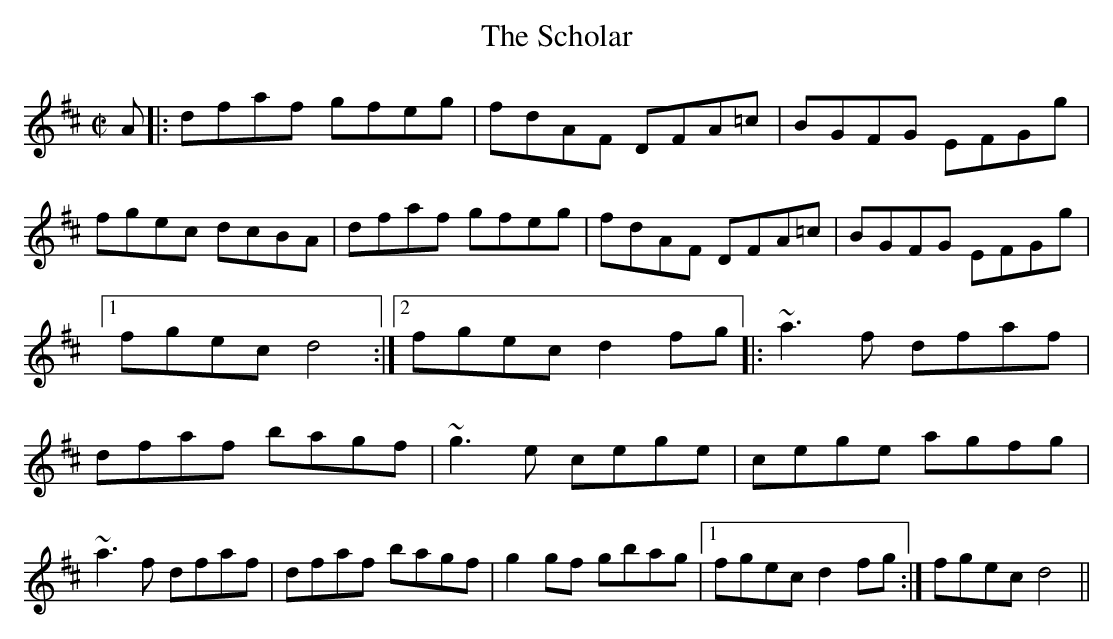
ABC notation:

X:1
T:Scholar, The
M:C|
K:D
A|:dfaf gfeg|fdAF DFA=c|BGFG EFGg|fgec dcBA|\
dfaf gfeg|fdAF DFA=c|BGFG EFGg|1 fgec d4:|2 fgec d2 fg|:\
~a3f dfaf|dfaf bagf|~g3e cege|cege agfg|\
~a3f dfaf|dfaf bagf|g2gf gbag|1 fgec d2 fg:| fgec d4||
